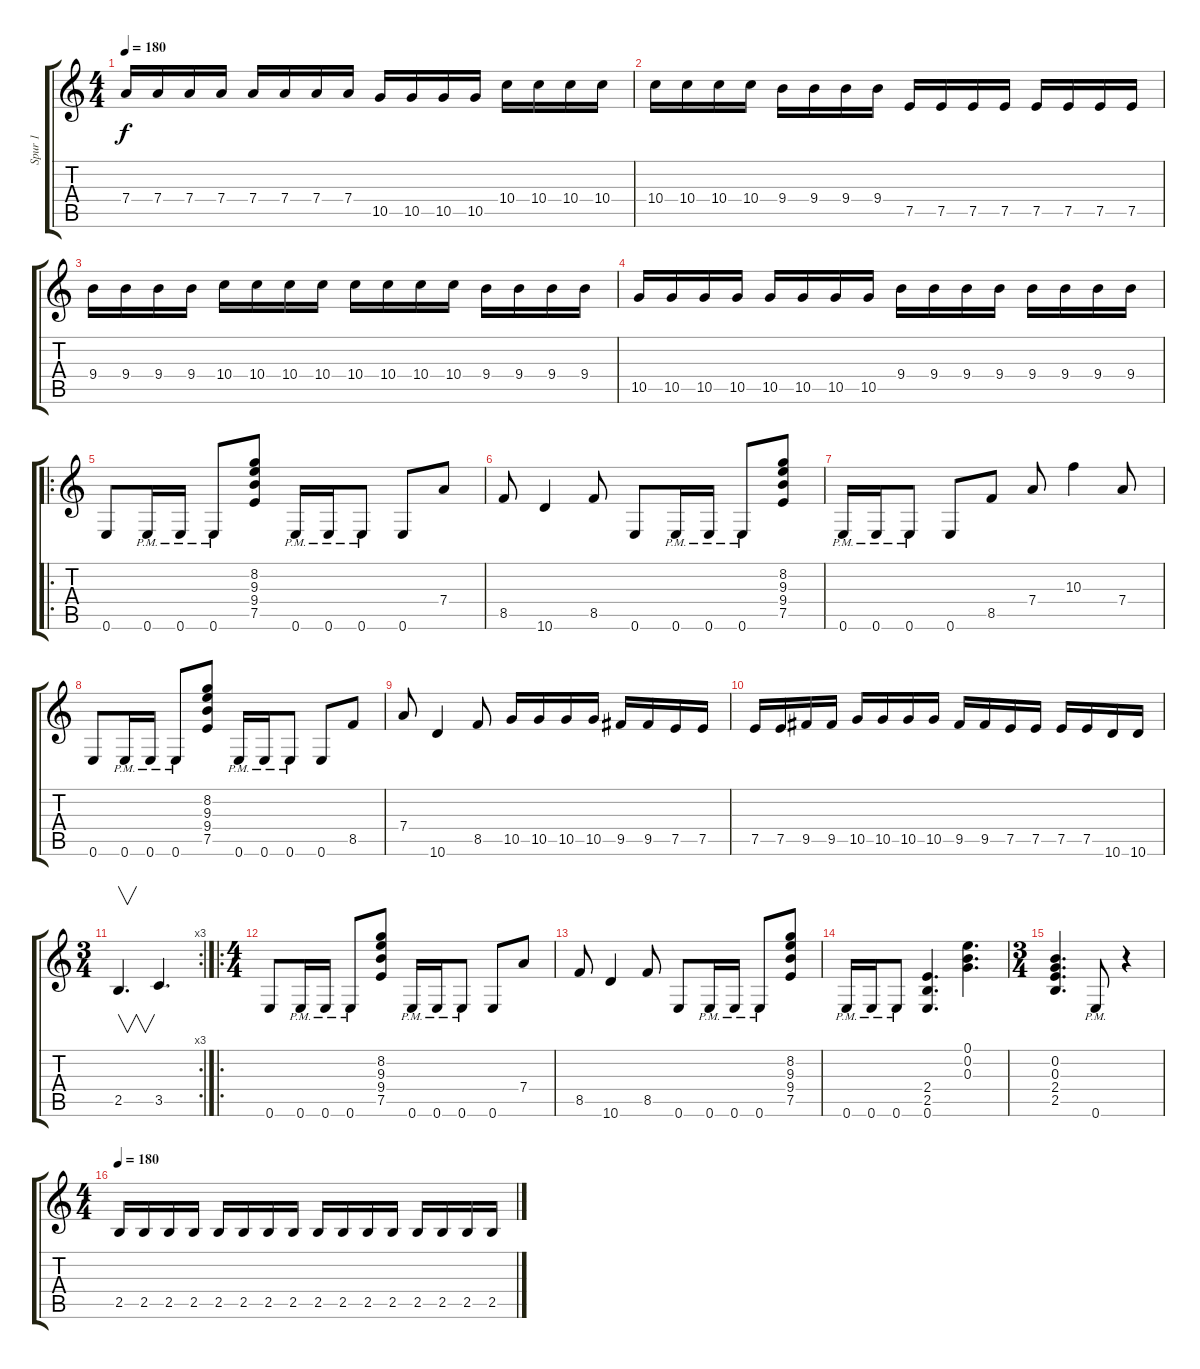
\track ("Spur 1" "Spur 1") {instrument distortionguitar}
\staff {score tabs}
\tuning (E4 B3 G3 D3 A2 E2) {hide}
\ts (4 4)
\tempo 180
\clef g2
\ks c
7.4.16{dy f} 7.4.16 7.4.16 7.4.16 7.4.16 7.4.16 7.4.16 7.4.16 10.5.16 10.5.16 10.5.16 10.5.16 10.4.16 10.4.16 10.4.16 10.4.16 |
10.4.16 10.4.16 10.4.16 10.4.16 9.4.16 9.4.16 9.4.16 9.4.16 7.5.16 7.5.16 7.5.16 7.5.16 7.5.16 7.5.16 7.5.16 7.5.16 |
9.4.16 9.4.16 9.4.16 9.4.16 10.4.16 10.4.16 10.4.16 10.4.16 10.4.16 10.4.16 10.4.16 10.4.16 9.4.16 9.4.16 9.4.16 9.4.16 |
10.5.16 10.5.16 10.5.16 10.5.16 10.5.16 10.5.16 10.5.16 10.5.16 9.4.16 9.4.16 9.4.16 9.4.16 9.4.16 9.4.16 9.4.16 9.4.16 |
\ro
0.6.8 0.6{pm}.16 0.6{pm}.16 0.6{pm}.8 (8.2 9.3 9.4 7.5).8 0.6{pm}.16 0.6{pm}.16 0.6{pm}.8 0.6.8 7.4.8 |
8.5.8 10.6.4 8.5.8 0.6.8 0.6{pm}.16 0.6{pm}.16 0.6{pm}.8 (8.2 9.3 9.4 7.5).8 |
0.6{pm}.16 0.6{pm}.16 0.6{pm}.8 0.6.8 8.5.8 7.4.8 10.3.4 7.4.8 |
0.6.8 0.6{pm}.16 0.6{pm}.16 0.6{pm}.8 (8.2 9.3 9.4 7.5).8 0.6{pm}.16 0.6{pm}.16 0.6{pm}.8 0.6.8 8.5.8 |
7.4.8 10.6.4 8.5.8 10.5.16 10.5.16 10.5.16 10.5.16 9.5.16 9.5.16 7.5.16 7.5.16 |
7.5.16 7.5.16 9.5.16 9.5.16 10.5.16 10.5.16 10.5.16 10.5.16 9.5.16 9.5.16 7.5.16 7.5.16 7.5.16 7.5.16 10.6.16 10.6.16 |
\rc 3
\ts (3 4)
2.5.4{v d} 3.5.4{d} |
\ro
\ts (4 4)
0.6.8 0.6{pm}.16 0.6{pm}.16 0.6{pm}.8 (8.2 9.3 9.4 7.5).8 0.6{pm}.16 0.6{pm}.16 0.6{pm}.8 0.6.8 7.4.8 |
8.5.8 10.6.4 8.5.8 0.6.8 0.6{pm}.16 0.6{pm}.16 0.6{pm}.8 (8.2 9.3 9.4 7.5).8 |
0.6{pm}.16 0.6{pm}.16 0.6{pm}.8 (2.4 2.5 0.6).4{d} (0.1 0.2 0.3).4{d} |
\ts (3 4)
(0.2 0.3 2.4 2.5).4{d} 0.6{pm}.8 r.4 |
\ts (4 4)
\tempo 180
2.5.16 2.5.16 2.5.16 2.5.16 2.5.16 2.5.16 2.5.16 2.5.16 2.5.16 2.5.16 2.5.16 2.5.16 2.5.16 2.5.16 2.5.16 2.5.16
